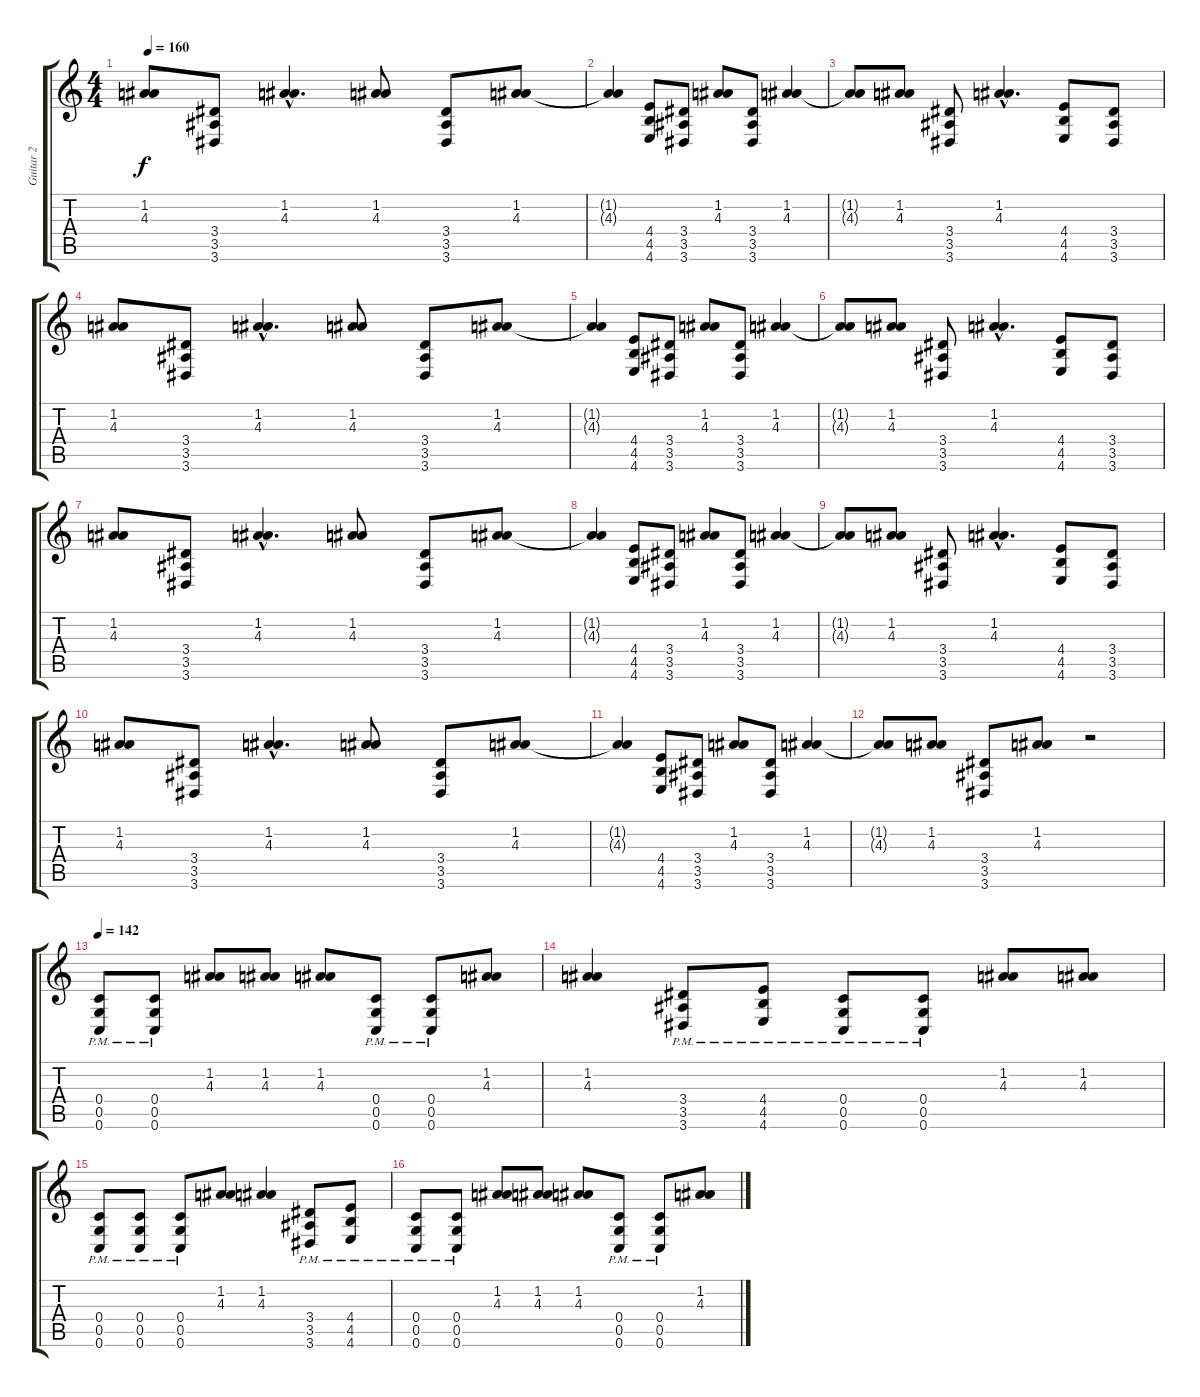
\track ("Guitar 2" "Guitar 2") {instrument overdrivenguitar}
\staff {score tabs}
\tuning (D4 A3 F3 C3 G2 C2) {hide}
\ts (4 4)
\tempo 160
\clef g2
\ks c
(1.2 4.3).8{dy f} (3.4 3.5 3.6).8 (1.2{hac} 4.3{hac}).4{d} (1.2 4.3).8 (3.4 3.5 3.6).8 (1.2 4.3).8 |
(1.2{t} 4.3{t}).4 (4.4 4.5 4.6).8 (3.4 3.5 3.6).8 (1.2 4.3).8 (3.4 3.5 3.6).8 (1.2 4.3).4 |
(1.2{t} 4.3{t}).8 (1.2 4.3).8 (3.4 3.5 3.6).8 (1.2{hac} 4.3{hac}).4{d} (4.4 4.5 4.6).8 (3.4 3.5 3.6).8 |
(1.2 4.3).8 (3.4 3.5 3.6).8 (1.2{hac} 4.3{hac}).4{d} (1.2 4.3).8 (3.4 3.5 3.6).8 (1.2 4.3).8 |
(1.2{t} 4.3{t}).4 (4.4 4.5 4.6).8 (3.4 3.5 3.6).8 (1.2 4.3).8 (3.4 3.5 3.6).8 (1.2 4.3).4 |
(1.2{t} 4.3{t}).8 (1.2 4.3).8 (3.4 3.5 3.6).8 (1.2{hac} 4.3{hac}).4{d} (4.4 4.5 4.6).8 (3.4 3.5 3.6).8 |
(1.2 4.3).8 (3.4 3.5 3.6).8 (1.2{hac} 4.3{hac}).4{d} (1.2 4.3).8 (3.4 3.5 3.6).8 (1.2 4.3).8 |
(1.2{t} 4.3{t}).4 (4.4 4.5 4.6).8 (3.4 3.5 3.6).8 (1.2 4.3).8 (3.4 3.5 3.6).8 (1.2 4.3).4 |
(1.2{t} 4.3{t}).8 (1.2 4.3).8 (3.4 3.5 3.6).8 (1.2{hac} 4.3{hac}).4{d} (4.4 4.5 4.6).8 (3.4 3.5 3.6).8 |
(1.2 4.3).8 (3.4 3.5 3.6).8 (1.2{hac} 4.3{hac}).4{d} (1.2 4.3).8 (3.4 3.5 3.6).8 (1.2 4.3).8 |
(1.2{t} 4.3{t}).4 (4.4 4.5 4.6).8 (3.4 3.5 3.6).8 (1.2 4.3).8 (3.4 3.5 3.6).8 (1.2 4.3).4 |
(1.2{t} 4.3{t}).8 (1.2 4.3).8 (3.4 3.5 3.6).8 (1.2 4.3).8 r.2 |
\tempo 142
(0.4{pm} 0.5{pm} 0.6{pm}).8 (0.4{pm} 0.5{pm} 0.6{pm}).8 (1.2 4.3).8 (1.2 4.3).8 (1.2 4.3).8 (0.4{pm} 0.5{pm} 0.6{pm}).8 (0.4{pm} 0.5{pm} 0.6{pm}).8 (1.2 4.3).8 |
(1.2 4.3).4 (3.4{pm} 3.5{pm} 3.6{pm}).8 (4.4{pm} 4.5{pm} 4.6{pm}).8 (0.4{pm} 0.5{pm} 0.6{pm}).8 (0.4{pm} 0.5{pm} 0.6{pm}).8 (1.2 4.3).8 (1.2 4.3).8 |
(0.4{pm} 0.5{pm} 0.6{pm}).8 (0.4{pm} 0.5{pm} 0.6{pm}).8 (0.4{pm} 0.5{pm} 0.6{pm}).8 (1.2 4.3).8 (1.2 4.3).4 (3.4{pm} 3.5{pm} 3.6{pm}).8 (4.4{pm} 4.5{pm} 4.6{pm}).8 |
(0.4{pm} 0.5{pm} 0.6{pm}).8 (0.4{pm} 0.5{pm} 0.6{pm}).8 (1.2 4.3).8 (1.2 4.3).8 (1.2 4.3).8 (0.4{pm} 0.5{pm} 0.6{pm}).8 (0.4{pm} 0.5{pm} 0.6{pm}).8 (1.2 4.3).8
